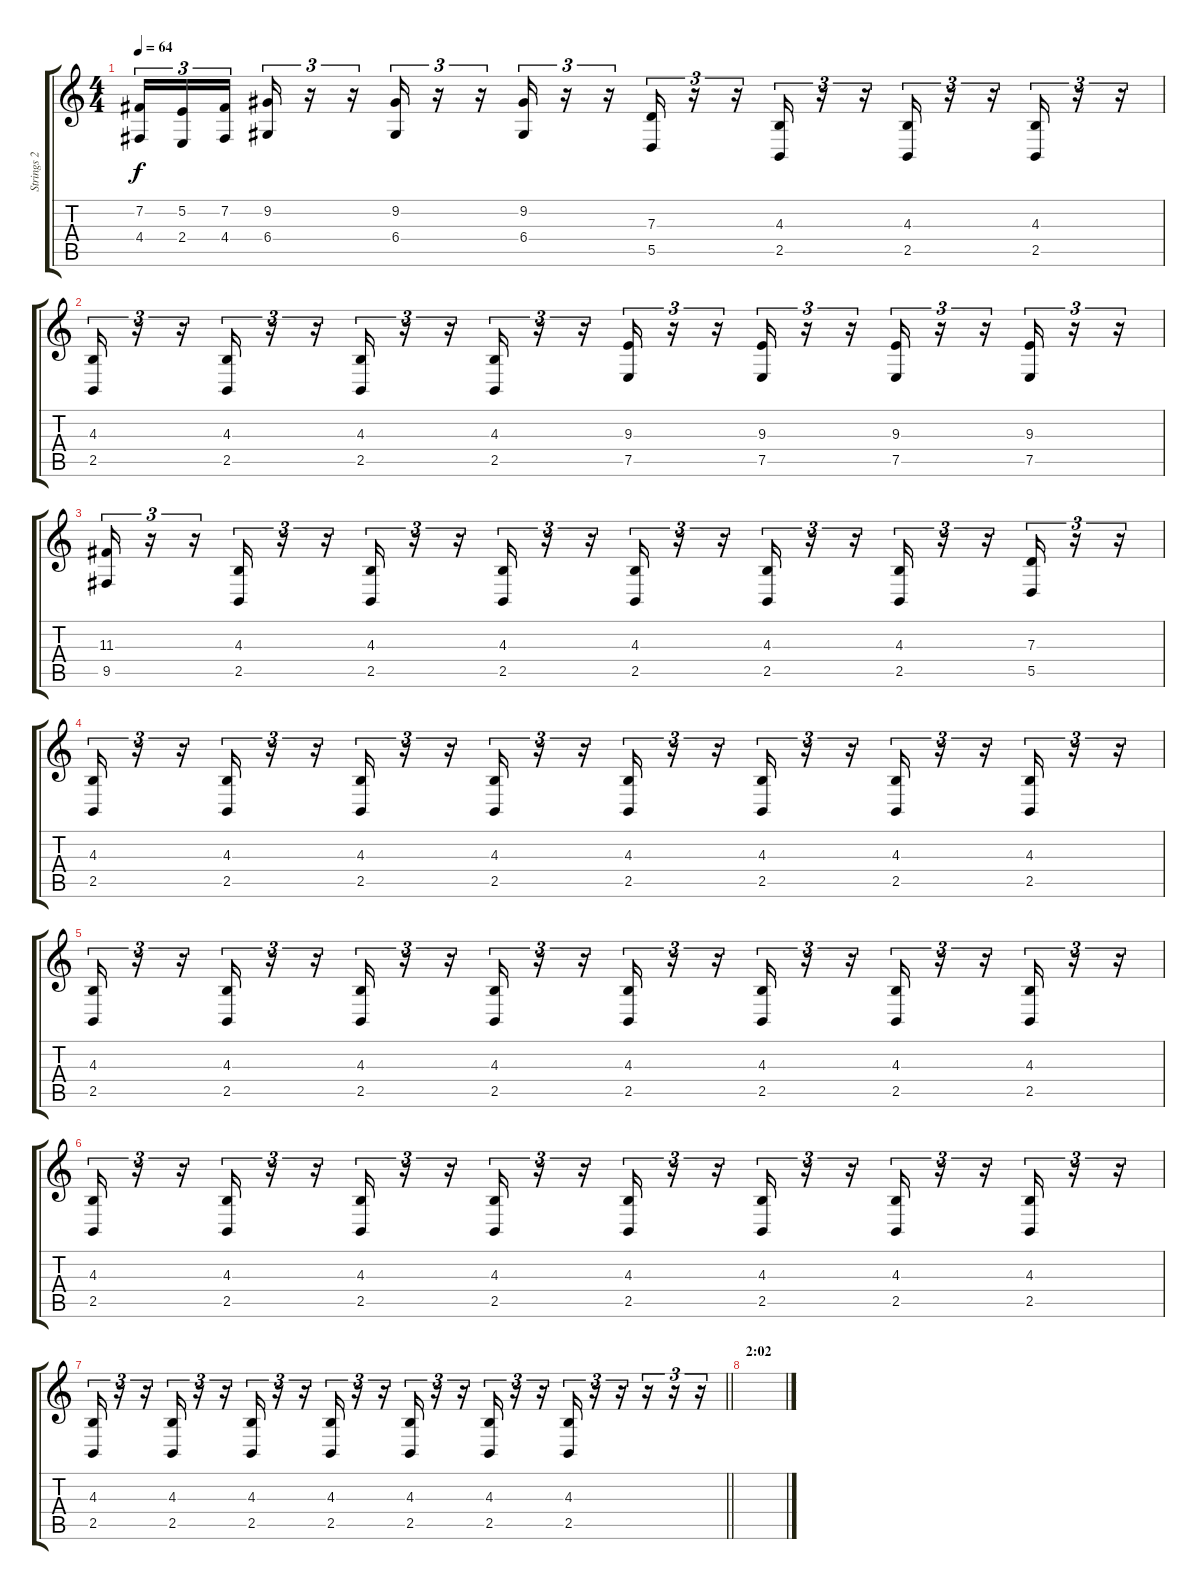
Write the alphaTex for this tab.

\track ("Strings 2" "Strings 2") {instrument stringensemble1}
\staff {score tabs}
\tuning (E4 B3 G3 D3 A2 E2) {hide}
\ts (4 4)
\tempo 64
\clef g2
\ks c
(7.2 4.4).16{tu (3 2) dy f} (5.2 2.4).16{tu (3 2)} (7.2 4.4).16{tu (3 2) beam splitsecondary} (9.2 6.4).16{tu (3 2)} r.16{tu (3 2)} r.16{tu (3 2)} (9.2 6.4).16{tu (3 2)} r.16{tu (3 2)} r.16{tu (3 2)} (9.2 6.4).16{tu (3 2)} r.16{tu (3 2)} r.16{tu (3 2)} (7.3 5.5).16{tu (3 2)} r.16{tu (3 2)} r.16{tu (3 2)} (4.3 2.5).16{tu (3 2)} r.16{tu (3 2)} r.16{tu (3 2)} (4.3 2.5).16{tu (3 2)} r.16{tu (3 2)} r.16{tu (3 2)} (4.3 2.5).16{tu (3 2)} r.16{tu (3 2)} r.16{tu (3 2)} |
(4.3 2.5).16{tu (3 2)} r.16{tu (3 2)} r.16{tu (3 2)} (4.3 2.5).16{tu (3 2)} r.16{tu (3 2)} r.16{tu (3 2)} (4.3 2.5).16{tu (3 2)} r.16{tu (3 2)} r.16{tu (3 2)} (4.3 2.5).16{tu (3 2)} r.16{tu (3 2)} r.16{tu (3 2)} (9.3 7.5).16{tu (3 2)} r.16{tu (3 2)} r.16{tu (3 2)} (9.3 7.5).16{tu (3 2)} r.16{tu (3 2)} r.16{tu (3 2)} (9.3 7.5).16{tu (3 2)} r.16{tu (3 2)} r.16{tu (3 2)} (9.3 7.5).16{tu (3 2)} r.16{tu (3 2)} r.16{tu (3 2)} |
(11.3 9.5).16{tu (3 2)} r.16{tu (3 2)} r.16{tu (3 2)} (4.3 2.5).16{tu (3 2)} r.16{tu (3 2)} r.16{tu (3 2)} (4.3 2.5).16{tu (3 2)} r.16{tu (3 2)} r.16{tu (3 2)} (4.3 2.5).16{tu (3 2)} r.16{tu (3 2)} r.16{tu (3 2)} (4.3 2.5).16{tu (3 2)} r.16{tu (3 2)} r.16{tu (3 2)} (4.3 2.5).16{tu (3 2)} r.16{tu (3 2)} r.16{tu (3 2)} (4.3 2.5).16{tu (3 2)} r.16{tu (3 2)} r.16{tu (3 2)} (7.3 5.5).16{tu (3 2)} r.16{tu (3 2)} r.16{tu (3 2)} |
(4.3 2.5).16{tu (3 2)} r.16{tu (3 2)} r.16{tu (3 2)} (4.3 2.5).16{tu (3 2)} r.16{tu (3 2)} r.16{tu (3 2)} (4.3 2.5).16{tu (3 2)} r.16{tu (3 2)} r.16{tu (3 2)} (4.3 2.5).16{tu (3 2)} r.16{tu (3 2)} r.16{tu (3 2)} (4.3 2.5).16{tu (3 2)} r.16{tu (3 2)} r.16{tu (3 2)} (4.3 2.5).16{tu (3 2)} r.16{tu (3 2)} r.16{tu (3 2)} (4.3 2.5).16{tu (3 2)} r.16{tu (3 2)} r.16{tu (3 2)} (4.3 2.5).16{tu (3 2)} r.16{tu (3 2)} r.16{tu (3 2)} |
(4.3 2.5).16{tu (3 2)} r.16{tu (3 2)} r.16{tu (3 2)} (4.3 2.5).16{tu (3 2)} r.16{tu (3 2)} r.16{tu (3 2)} (4.3 2.5).16{tu (3 2)} r.16{tu (3 2)} r.16{tu (3 2)} (4.3 2.5).16{tu (3 2)} r.16{tu (3 2)} r.16{tu (3 2)} (4.3 2.5).16{tu (3 2)} r.16{tu (3 2)} r.16{tu (3 2)} (4.3 2.5).16{tu (3 2)} r.16{tu (3 2)} r.16{tu (3 2)} (4.3 2.5).16{tu (3 2)} r.16{tu (3 2)} r.16{tu (3 2)} (4.3 2.5).16{tu (3 2)} r.16{tu (3 2)} r.16{tu (3 2)} |
(4.3 2.5).16{tu (3 2)} r.16{tu (3 2)} r.16{tu (3 2)} (4.3 2.5).16{tu (3 2)} r.16{tu (3 2)} r.16{tu (3 2)} (4.3 2.5).16{tu (3 2)} r.16{tu (3 2)} r.16{tu (3 2)} (4.3 2.5).16{tu (3 2)} r.16{tu (3 2)} r.16{tu (3 2)} (4.3 2.5).16{tu (3 2)} r.16{tu (3 2)} r.16{tu (3 2)} (4.3 2.5).16{tu (3 2)} r.16{tu (3 2)} r.16{tu (3 2)} (4.3 2.5).16{tu (3 2)} r.16{tu (3 2)} r.16{tu (3 2)} (4.3 2.5).16{tu (3 2)} r.16{tu (3 2)} r.16{tu (3 2)} |
\barLineRight lightlight
(4.3 2.5).16{tu (3 2)} r.16{tu (3 2)} r.16{tu (3 2)} (4.3 2.5).16{tu (3 2)} r.16{tu (3 2)} r.16{tu (3 2)} (4.3 2.5).16{tu (3 2)} r.16{tu (3 2)} r.16{tu (3 2)} (4.3 2.5).16{tu (3 2)} r.16{tu (3 2)} r.16{tu (3 2)} (4.3 2.5).16{tu (3 2)} r.16{tu (3 2)} r.16{tu (3 2)} (4.3 2.5).16{tu (3 2)} r.16{tu (3 2)} r.16{tu (3 2)} (4.3 2.5).16{tu (3 2)} r.16{tu (3 2)} r.16{tu (3 2)} r.16{tu (3 2)} r.16{tu (3 2)} r.16{tu (3 2)} |
\section ("" "2:02")
